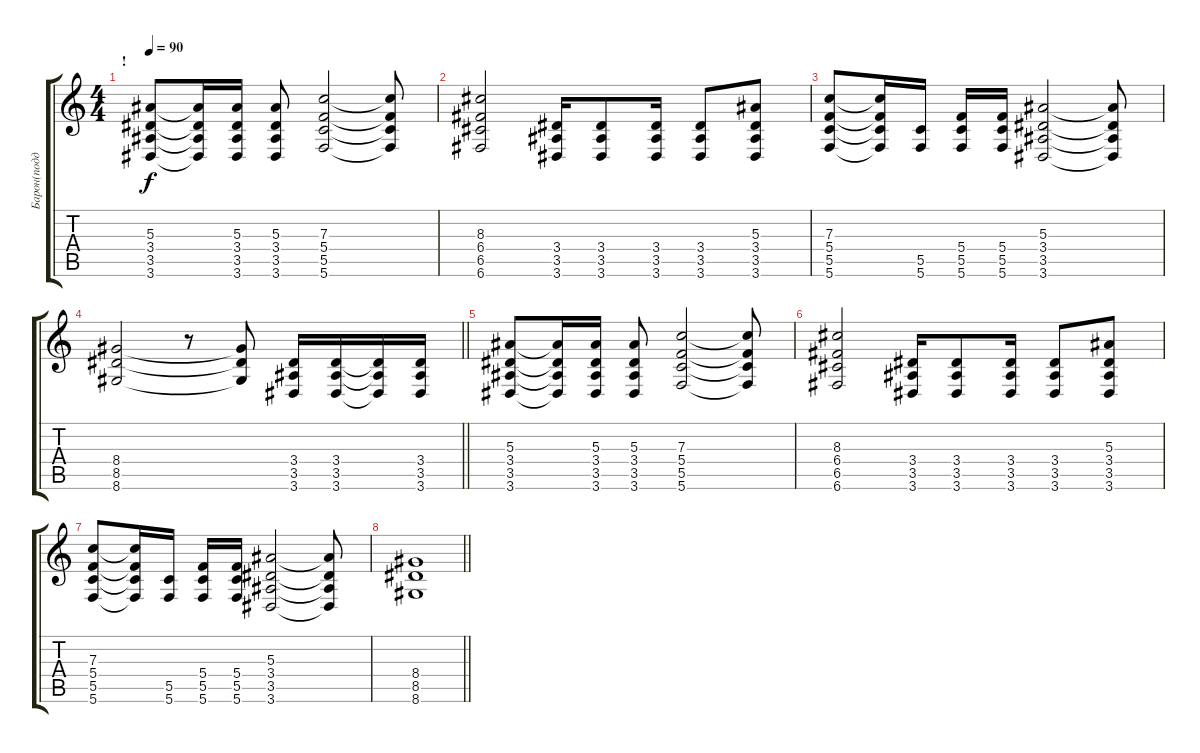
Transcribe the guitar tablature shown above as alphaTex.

\track ("Барон(поддержка)" "Барон(подд") {instrument distortionguitar}
\staff {score tabs}
\tuning (D4 A3 F3 C3 G2 C2) {hide}
\ts (4 4)
\section ("" "!")
\tempo 90
\clef g2
\ks c
(5.3 3.4 3.5 3.6).8{dy f} (5.3{t} 3.4{t} 3.5{t} 3.6{t}).16 (5.3 3.4 3.5 3.6).16 (5.3 3.4 3.5 3.6).8 (7.3 5.4 5.5 5.6).2 (7.3{t} 5.4{t} 5.5{t} 5.6{t}).8 |
(8.3 6.4 6.5 6.6).2 (3.4 3.5 3.6).16 (3.4 3.5 3.6).8 (3.4 3.5 3.6).16 (3.4 3.5 3.6).8 (5.3 3.4 3.5 3.6).8 |
(7.3 5.4 5.5 5.6).8 (7.3{t} 5.4{t} 5.5{t} 5.6{t}).16 (5.5 5.6).16 (5.4 5.5 5.6).16 (5.4 5.5 5.6).16 (5.3 3.4 3.5 3.6).2 (5.3{t} 3.4{t} 3.5{t} 3.6{t}).8 |
\barLineRight lightlight
(8.4 8.5 8.6).2 r.8 (8.4{t} 8.5{t} 8.6{t}).8 (3.4 3.5 3.6).16 (3.4 3.5 3.6).16 (3.4{t} 3.5{t} 3.6{t}).16 (3.4 3.5 3.6).16 |
(5.3 3.4 3.5 3.6).8 (5.3{t} 3.4{t} 3.5{t} 3.6{t}).16 (5.3 3.4 3.5 3.6).16 (5.3 3.4 3.5 3.6).8 (7.3 5.4 5.5 5.6).2 (7.3{t} 5.4{t} 5.5{t} 5.6{t}).8 |
(8.3 6.4 6.5 6.6).2 (3.4 3.5 3.6).16 (3.4 3.5 3.6).8 (3.4 3.5 3.6).16 (3.4 3.5 3.6).8 (5.3 3.4 3.5 3.6).8 |
(7.3 5.4 5.5 5.6).8 (7.3{t} 5.4{t} 5.5{t} 5.6{t}).16 (5.5 5.6).16 (5.4 5.5 5.6).16 (5.4 5.5 5.6).16 (5.3 3.4 3.5 3.6).2 (5.3{t} 3.4{t} 3.5{t} 3.6{t}).8 |
\barLineRight lightlight
(8.4 8.5 8.6).1
